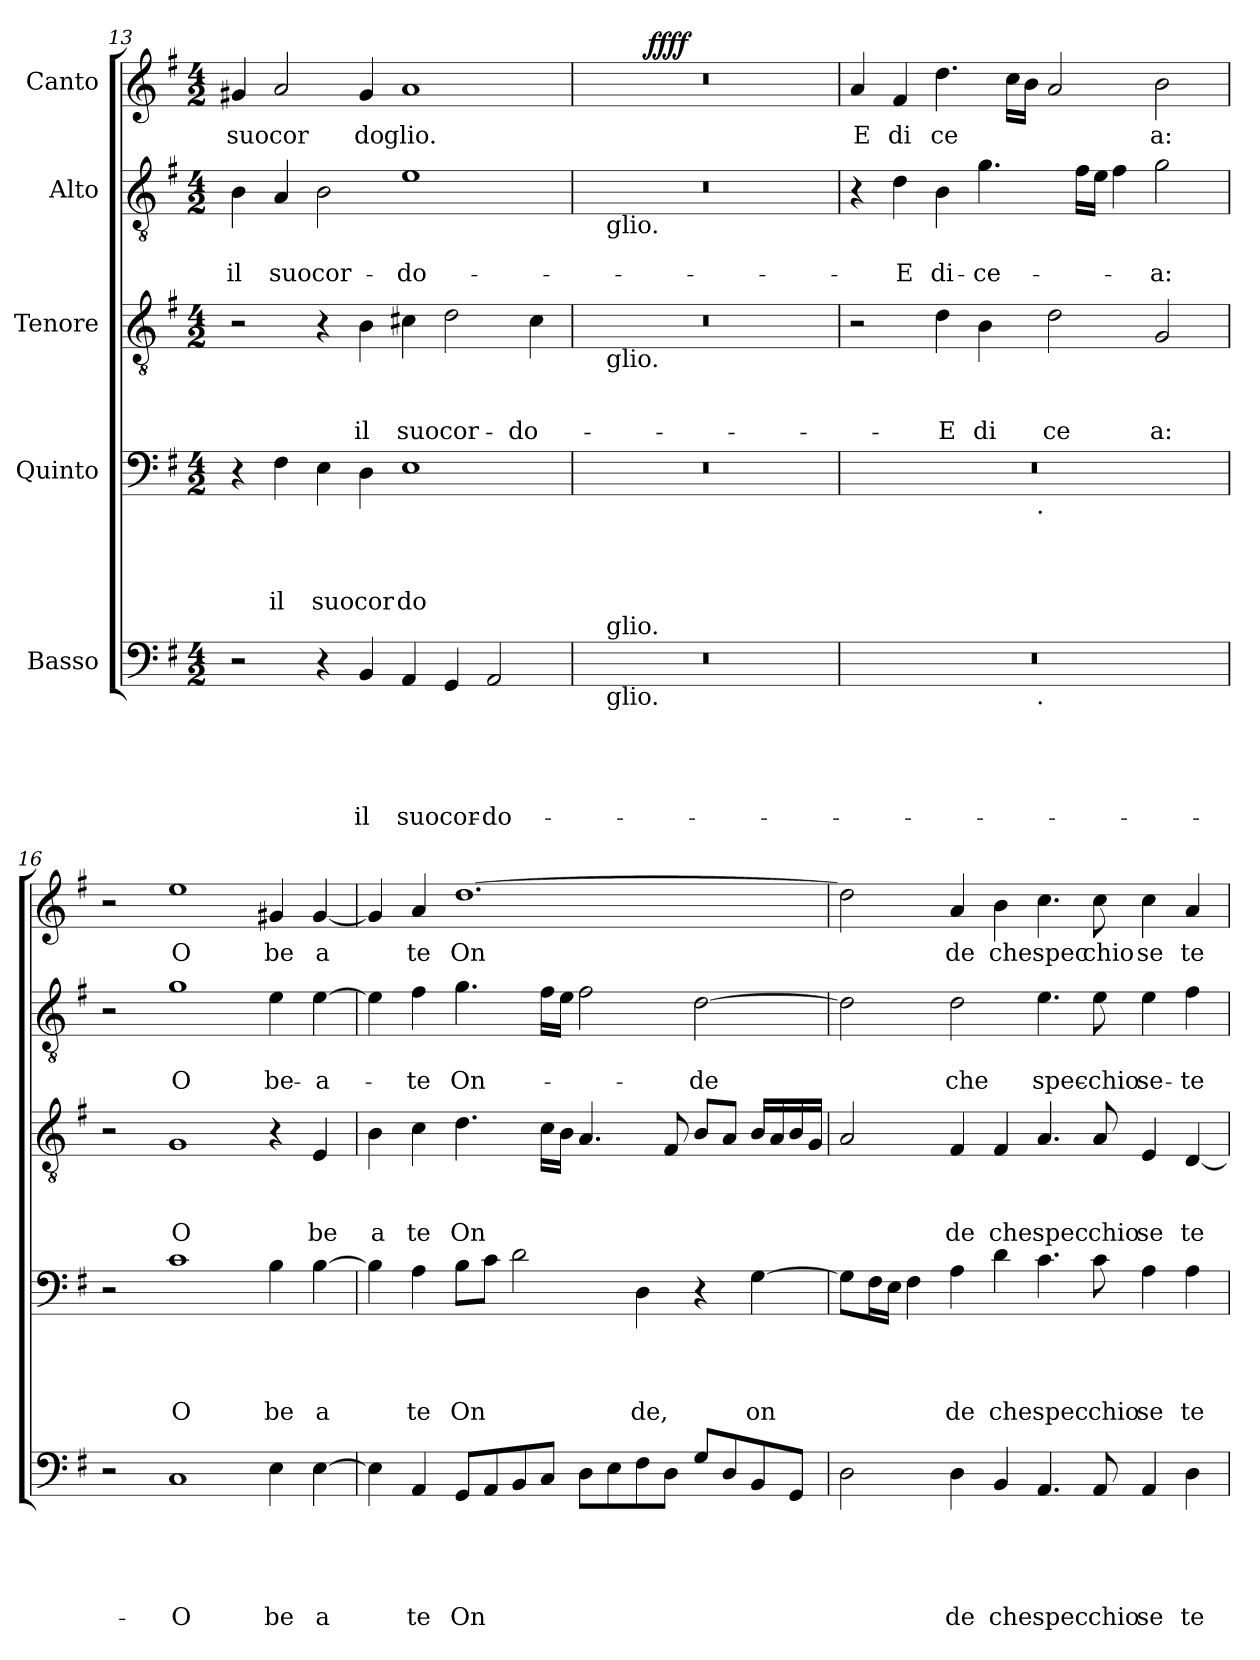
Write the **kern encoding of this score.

**kern	**text	**text	**text	**text	**text	**kern	**text	**text	**text	**text	**kern	**text	**text	**text	**kern	**text	**text	**kern	**text	**dynam
*part5	*part5	*part5	*part5	*part5	*part5	*part4	*part4	*part4	*part4	*part4	*part3	*part3	*part3	*part3	*part2	*part2	*part2	*part1	*part1	*part1
*staff5	*staff5	*staff5	*staff5	*staff5	*staff5	*staff4	*staff4	*staff4	*staff4	*staff4	*staff3	*staff3	*staff3	*staff3	*staff2	*staff2	*staff2	*staff1	*staff1	*staff1
*I"Basso	*	*	*	*	*	*I"Quinto	*	*	*	*	*I"Tenore	*	*	*	*I"Alto	*	*	*I"Canto	*	*
*clefF4	*	*	*	*	*	*clefF4	*	*	*	*	*clefGv2	*	*	*	*clefGv2	*	*	*clefG2	*	*
*k[f#]	*	*	*	*	*	*k[f#]	*	*	*	*	*k[f#]	*	*	*	*k[f#]	*	*	*k[f#]	*	*
*G:	*	*	*	*	*	*G:	*	*	*	*	*G:	*	*	*	*G:	*	*	*G:	*	*
*M4/2	*	*	*	*	*	*M4/2	*	*	*	*	*M4/2	*	*	*	*M4/2	*	*	*M4/2	*	*
=13	=13	=13	=13	=13	=13	=13	=13	=13	=13	=13	=13	=13	=13	=13	=13	=13	=13	=13	=13	=13
!	!	!	!	!	!	!	!	!	!	!	!	!	!	!	!	!	!LO:LY:b	!	!LO:LY:b	!
2r	.	.	.	.	.	4r	.	.	.	.	2r	.	.	.	4B\	.	il	4g#X/	suo	.
!	!	!	!	!	!	!	!	!	!	!LO:LY:b	!	!	!	!	!	!	!LO:LY:b	!	!LO:LY:b	!
.	.	.	.	.	.	4F#\	.	.	.	il	.	.	.	.	4A/	.	suo	2a/	cor	.
!	!	!	!	!	!	!	!	!	!	!LO:LY:b	!	!	!	!	!	!	!LO:LY:b	!	!	!
4r	.	.	.	.	.	4E\	.	.	.	suo	4r	.	.	.	2B\	.	cor-	.	.	.
!	!	!	!	!	!LO:LY:b	!	!	!	!	!LO:LY:b	!	!	!	!LO:LY:b	!	!	!	!	!LO:LY:b	!
4BB/	.	.	.	.	il	4D\	.	.	.	cor	4B\	.	.	il	.	.	.	4g#/	do	.
!	!	!	!	!	!LO:LY:b	!	!	!	!	!LO:LY:b	!	!	!	!LO:LY:b	!	!	!LO:LY:b	!	!LO:LY:b	!
4AA/	.	.	.	.	suo	1E	.	.	.	do	4c#X\	.	.	suo	1e	.	-do-	1a	glio.	.
!	!	!	!	!	!LO:LY:b	!	!	!	!	!	!	!	!	!LO:LY:b	!	!	!	!	!	!
4GG/	.	.	.	.	cor-	.	.	.	.	.	2d\	.	.	cor-	.	.	.	.	.	.
!	!	!	!	!	!LO:LY:b	!	!	!	!	!	!	!	!	!	!	!	!	!	!	!
2AA/	.	.	.	.	-do-	.	.	.	.	.	.	.	.	.	.	.	.	.	.	.
!	!	!	!	!	!	!	!	!	!	!	!	!	!	!LO:LY:b	!	!	!	!	!	!
.	.	.	.	.	.	.	.	.	.	.	4c#\	.	.	-do-	.	.	.	.	.	.
=14	=14	=14	=14	=14	=14	=14	=14	=14	=14	=14	=14	=14	=14	=14	=14	=14	=14	=14	=14	=14
*^	*	*	*	*	*	*	*	*	*	*	*^	*	*	*	*^	*	*	*^	*	*
0r	8ryy	.	.	.	.	.	0r	.	.	.	.	0r	8ryy	.	.	.	0r	8ryy	.	.	0r	4.ryy	.	.
!	!	!	!	!	!	!	!	!	!	!	!	!	!	!	!	!	!	!LO:TX:b:t=glio.	!	!	!	!	!	!
!	!	!	!	!	!	!	!	!	!	!	!	!	!LO:TX:b:t=glio.	!	!	!	!	!	!	!	!	!	!	!
!	!LO:TX:b:t=glio.	!	!	!	!	!	!	!	!	!	!	!	!	!	!	!	!	!	!	!	!	!	!	!
!	!LO:TX:a:t=glio.	!	!	!	!	!	!	!	!	!	!	!	!	!	!	!	!	!	!	!	!	!	!	!
.	1...ryy	.	.	.	.	.	.	.	.	.	.	.	1...ryy	.	.	.	.	1...ryy	.	.	.	.	.	.
!	!	!	!	!	!	!	!	!	!	!	!	!	!	!	!	!	!	!	!	!	!	!	!	!LO:DY:b
.	.	.	.	.	.	.	.	.	.	.	.	.	.	.	.	.	.	.	.	.	.	1ryy	.	ffff
.	.	.	.	.	.	.	.	.	.	.	.	.	.	.	.	.	.	.	.	.	.	2ryy	.	.
.	.	.	.	.	.	.	.	.	.	.	.	.	.	.	.	.	.	.	.	.	.	8ryy	.	.
!!LO:LB:g=z
=15	=15	=15	=15	=15	=15	=15	=15	=15	=15	=15	=15	=15	=15	=15	=15	=15	=15	=15	=15	=15	=15	=15	=15	=15
!	!	!	!	!	!	!	!	!	!	!	!	!	!	!	!	!	!	!	!	!	!LO:TX:a:t=Seconda parte	!	!	!
!	!	!	!	!	!	!	!	!	!	!	!	!	!	!	!	!	!	!	!	!	!	!	!LO:LY:b	!
*	*	*	*	*	*	*	*	*	*	*	*	*v	*v	*	*	*	*	*	*	*	*v	*v	*	*
*	*	*	*	*	*	*	*^	*	*	*	*	*	*	*	*	*v	*v	*	*	*	*	*
0r	2ryy	.	.	.	.	.	0r	2ryy	.	.	.	.	2r	.	.	.	4r	.	.	4a/	E	.
!	!	!	!	!	!	!	!	!	!	!	!	!	!	!	!	!	!	!	!LO:LY:b	!	!LO:LY:b	!
.	.	.	.	.	.	.	.	.	.	.	.	.	.	.	.	.	4d\	.	-E	4f#/	di	.
!	!	!	!	!	!	!	!	!	!	!	!	!	!	!	!	!LO:LY:b	!	!	!LO:LY:b	!	!LO:LY:b	!
.	4...ryy	.	.	.	.	.	.	4...ryy	.	.	.	.	4d\	.	.	-E	4B\	.	di-	4.dd\	ce	.
!	!	!	!	!	!	!	!	!	!	!	!	!	!	!	!	!LO:LY:b	!	!	!LO:LY:b	!	!	!
.	.	.	.	.	.	.	.	.	.	.	.	.	4B\	.	.	di	4.g\	.	-ce-	.	.	.
.	.	.	.	.	.	.	.	.	.	.	.	.	.	.	.	.	.	.	.	16cc\LL	.	.
.	.	.	.	.	.	.	.	.	.	.	.	.	.	.	.	.	.	.	.	16b\JJ	.	.
!	!	!	!	!	!	!	!	!LO:TX:b:t=.	!	!	!	!	!	!	!	!	!	!	!	!	!	!
!	!LO:TX:b:t=.	!	!	!	!	!	!	!	!	!	!	!	!	!	!	!	!	!	!	!	!	!
.	1ryy	.	.	.	.	.	.	1ryy	.	.	.	.	.	.	.	.	.	.	.	.	.	.
!	!	!	!	!	!	!	!	!	!	!	!	!	!	!	!	!LO:LY:b	!	!	!	!	!	!
.	.	.	.	.	.	.	.	.	.	.	.	.	2d\	.	.	ce	.	.	.	2a/	.	.
.	.	.	.	.	.	.	.	.	.	.	.	.	.	.	.	.	16f#\LL	.	.	.	.	.
.	.	.	.	.	.	.	.	.	.	.	.	.	.	.	.	.	16e\JJ	.	.	.	.	.
.	.	.	.	.	.	.	.	.	.	.	.	.	.	.	.	.	4f#\	.	.	.	.	.
!	!	!	!	!	!	!	!	!	!	!	!	!	!	!	!	!LO:LY:b	!	!	!LO:LY:b	!	!LO:LY:b	!
.	.	.	.	.	.	.	.	.	.	.	.	.	2G/	.	.	a:	2g\	.	-a:	2b\	a:	.
.	32ryy	.	.	.	.	.	.	32ryy	.	.	.	.	.	.	.	.	.	.	.	.	.	.
*v	*v	*	*	*	*	*	*	*	*	*	*	*	*	*	*	*	*	*	*	*	*	*
*	*	*	*	*	*	*v	*v	*	*	*	*	*	*	*	*	*	*	*	*	*	*
=16	=16	=16	=16	=16	=16	=16	=16	=16	=16	=16	=16	=16	=16	=16	=16	=16	=16	=16	=16	=16
2r	.	.	.	.	.	2r	.	.	.	.	2r	.	.	.	2r	.	.	2r	.	.
!	!	!	!	!	!LO:LY:b	!	!	!	!	!LO:LY:b	!	!	!	!LO:LY:b	!	!	!LO:LY:b	!	!LO:LY:b	!
1C	.	.	.	.	-O	1c	.	.	.	O	1G	.	.	O	1g	.	O	1ee	O	.
!	!	!	!	!	!LO:LY:b	!	!	!	!	!LO:LY:b	!	!	!	!	!	!	!LO:LY:b	!	!LO:LY:b	!
4E\	.	.	.	.	be	4B\	.	.	.	be	4r	.	.	.	4e\	.	be-	4g#X/	be	.
!	!	!	!	!	!LO:LY:b	!	!	!	!	!LO:LY:b	!	!	!	!LO:LY:b	!	!	!LO:LY:b	!	!LO:LY:b	!
[>4E\	.	.	.	.	a	[>4B\	.	.	.	a	4E/	.	.	be	[>4e\	.	-a-	[<4g#/	a	.
=17	=17	=17	=17	=17	=17	=17	=17	=17	=17	=17	=17	=17	=17	=17	=17	=17	=17	=17	=17	=17
!	!	!	!	!	!	!	!	!	!	!	!	!	!	!LO:LY:b	!	!	!	!	!	!
4E\]	.	.	.	.	.	4B\]	.	.	.	.	4B\	.	.	a	4e\]	.	.	4g#/]	.	.
!	!	!	!	!	!LO:LY:b	!	!	!	!	!LO:LY:b	!	!	!	!LO:LY:b	!	!	!LO:LY:b	!	!LO:LY:b	!
4AA/	.	.	.	.	te	4A\	.	.	.	te	4c\	.	.	te	4f#\	.	-te	4a/	te	.
!	!	!	!	!	!LO:LY:b	!	!	!	!	!LO:LY:b	!	!	!	!LO:LY:b	!	!	!LO:LY:b	!	!LO:LY:b	!
8GG/L	.	.	.	.	On	8B\L	.	.	.	On	4.d\	.	.	On	4.g\	.	On-	[>1.dd	On	.
8AA/	.	.	.	.	.	8c\J	.	.	.	.	.	.	.	.	.	.	.	.	.	.
8BB/	.	.	.	.	.	2d\	.	.	.	.	.	.	.	.	.	.	.	.	.	.
8C/J	.	.	.	.	.	.	.	.	.	.	16c\LL	.	.	.	16f#\LL	.	.	.	.	.
.	.	.	.	.	.	.	.	.	.	.	16B\JJ	.	.	.	16e\JJ	.	.	.	.	.
8D\L	.	.	.	.	.	.	.	.	.	.	4.A/	.	.	.	2f#\	.	.	.	.	.
8E\	.	.	.	.	.	.	.	.	.	.	.	.	.	.	.	.	.	.	.	.
!	!	!	!	!	!	!	!	!	!	!LO:LY:b	!	!	!	!	!	!	!	!	!	!
8F#\	.	.	.	.	.	4D\	.	.	.	de,	.	.	.	.	.	.	.	.	.	.
8D\J	.	.	.	.	.	.	.	.	.	.	8F#/	.	.	.	.	.	.	.	.	.
!	!	!	!	!	!	!	!	!	!	!	!	!	!	!	!	!	!LO:LY:b	!	!	!
8G/L	.	.	.	.	.	4r	.	.	.	.	8B/L	.	.	.	[>2d\	.	-de	.	.	.
8D/	.	.	.	.	.	.	.	.	.	.	8A/J	.	.	.	.	.	.	.	.	.
!	!	!	!	!	!	!	!	!	!	!LO:LY:b	!	!	!	!	!	!	!	!	!	!
8BB/	.	.	.	.	.	[>4G\	.	.	.	on	16B/LL	.	.	.	.	.	.	.	.	.
.	.	.	.	.	.	.	.	.	.	.	16A/	.	.	.	.	.	.	.	.	.
8GG/J	.	.	.	.	.	.	.	.	.	.	16B/	.	.	.	.	.	.	.	.	.
.	.	.	.	.	.	.	.	.	.	.	16G/JJ	.	.	.	.	.	.	.	.	.
=18	=18	=18	=18	=18	=18	=18	=18	=18	=18	=18	=18	=18	=18	=18	=18	=18	=18	=18	=18	=18
2D\	.	.	.	.	.	8G\L]	.	.	.	.	2A/	.	.	.	2d\]	.	.	2dd\]	.	.
.	.	.	.	.	.	16F#\L	.	.	.	.	.	.	.	.	.	.	.	.	.	.
.	.	.	.	.	.	16E\JJ	.	.	.	.	.	.	.	.	.	.	.	.	.	.
.	.	.	.	.	.	4F#\	.	.	.	.	.	.	.	.	.	.	.	.	.	.
!	!	!	!	!	!LO:LY:b	!	!	!	!	!LO:LY:b	!	!	!	!LO:LY:b	!	!	!LO:LY:b	!	!LO:LY:b	!
4D\	.	.	.	.	de	4A\	.	.	.	de	4F#/	.	.	de	2d\	.	che	4a/	de	.
!	!	!	!	!	!LO:LY:b	!	!	!	!	!LO:LY:b	!	!	!	!LO:LY:b	!	!	!	!	!LO:LY:b	!
4BB/	.	.	.	.	che	4d\	.	.	.	che	4F#/	.	.	che	.	.	.	4b\	che	.
!	!	!	!	!	!LO:LY:b	!	!	!	!	!LO:LY:b	!	!	!	!LO:LY:b	!	!	!LO:LY:b	!	!LO:LY:b	!
4.AA/	.	.	.	.	spec	4.c\	.	.	.	spec	4.A/	.	.	spec	4.e\	.	spec-	4.cc\	spec	.
!	!	!	!	!	!LO:LY:b	!	!	!	!	!LO:LY:b	!	!	!	!LO:LY:b	!	!	!LO:LY:b	!	!LO:LY:b	!
8AA/	.	.	.	.	chio	8c\	.	.	.	chio	8A/	.	.	chio	8e\	.	-chio	8cc\	chio	.
!	!	!	!	!	!LO:LY:b	!	!	!	!	!LO:LY:b	!	!	!	!LO:LY:b	!	!	!LO:LY:b	!	!LO:LY:b	!
4AA/	.	.	.	.	se	4A\	.	.	.	se	4E/	.	.	se	4e\	.	se-	4cc\	se	.
!	!	!	!	!	!LO:LY:b	!	!	!	!	!LO:LY:b	!	!	!	!LO:LY:b	!	!	!LO:LY:b	!	!LO:LY:b	!
4D\	.	.	.	.	te	4A\	.	.	.	te	[<4D/	.	.	te	4f#\	.	-te	4a/	te	.
=	=	=	=	=	=	=	=	=	=	=	=	=	=	=	=	=	=	=	=	=
*-	*-	*-	*-	*-	*-	*-	*-	*-	*-	*-	*-	*-	*-	*-	*-	*-	*-	*-	*-	*-
